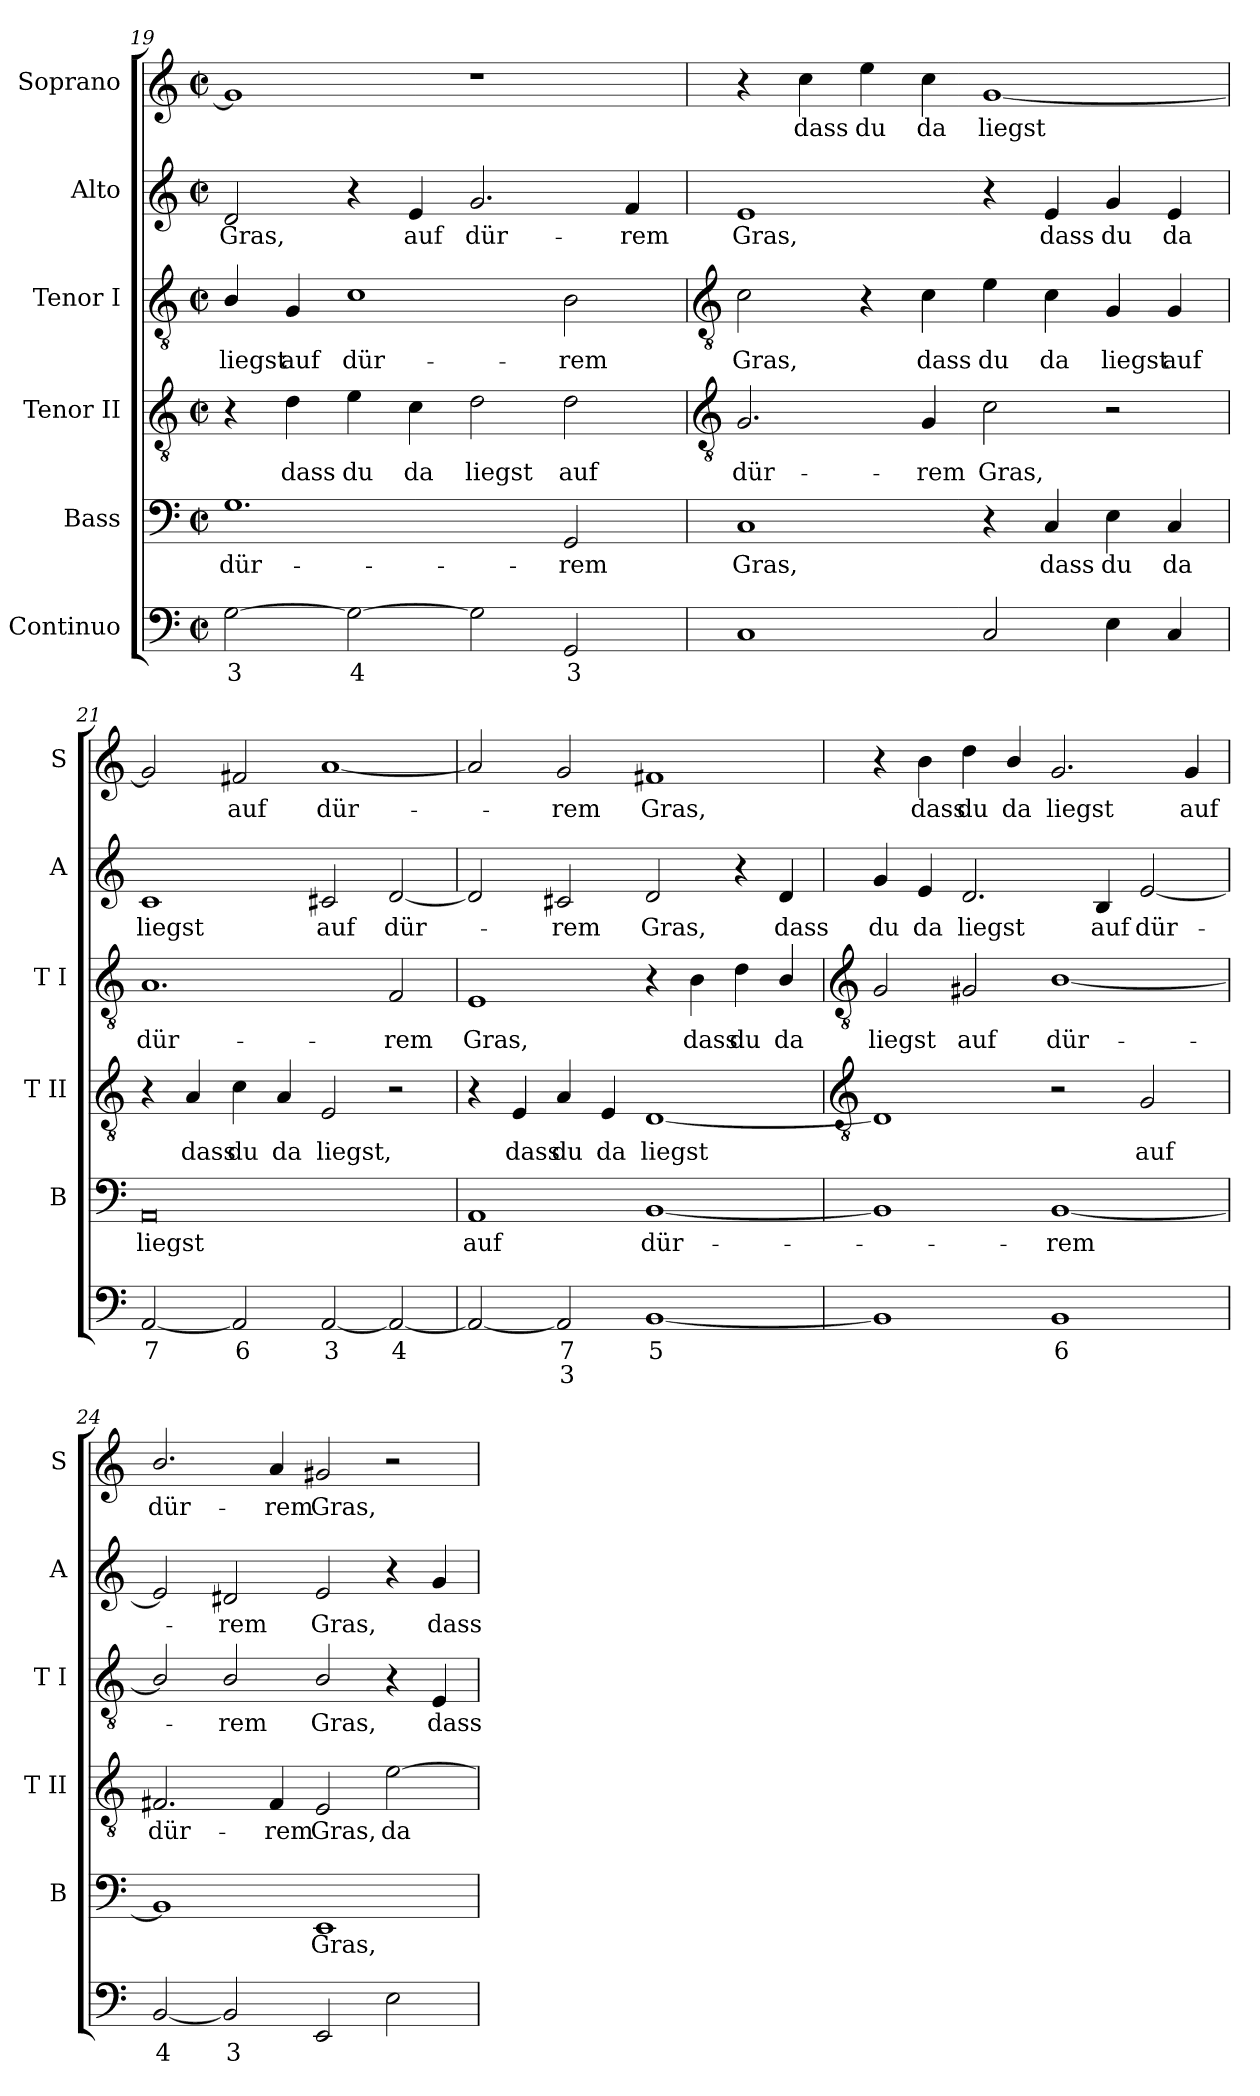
**kern	**text	**text	**kern	**text	**kern	**text	**kern	**text	**kern	**text	**kern	**text
*part6	*part6	*part6	*part5	*part5	*part4	*part4	*part3	*part3	*part2	*part2	*part1	*part1
*staff6	*staff6	*staff6	*staff5	*staff5	*staff4	*staff4	*staff3	*staff3	*staff2	*staff2	*staff1	*staff1
*I"Continuo	*	*	*I"Bass	*	*I"Tenor II	*	*I"Tenor I	*	*I"Alto	*	*I"Soprano	*
*	*	*	*I'B	*	*I'T II	*	*I'T I	*	*I'A	*	*I'S	*
*clefF4	*	*	*clefF4	*	*clefGv2	*	*clefGv2	*	*clefG2	*	*clefG2	*
*k[]	*	*	*k[]	*	*k[]	*	*k[]	*	*k[]	*	*k[]	*
*C:	*	*	*C:	*	*C:	*	*C:	*	*C:	*	*C:	*
*M4/2	*	*	*M4/2	*	*M4/2	*	*M4/2	*	*M4/2	*	*M4/2	*
*met(c|)	*	*	*met(c|)	*	*met(c|)	*	*met(c|)	*	*met(c|)	*	*met(c|)	*
=19	=19	=19	=19	=19	=19	=19	=19	=19	=19	=19	=19	=19
!	!LO:LY:b	!	!	!LO:LY:b	!	!	!	!LO:LY:b	!	!LO:LY:b	!	!
[2G	3	.	1.G	dür-	4r	.	4B/	liegst	2d	Gras,	1g]	.
!	!	!	!	!	!	!LO:LY:b	!	!LO:LY:b	!	!	!	!
.	.	.	.	.	4d	dass	4G	auf	.	.	.	.
!	!LO:LY:b	!	!	!	!	!LO:LY:b	!	!LO:LY:b	!	!	!	!
2G_	4	.	.	.	4e	du	1c	dür-	4r	.	.	.
!	!	!	!	!	!	!LO:LY:b	!	!	!	!LO:LY:b	!	!
.	.	.	.	.	4c	da	.	.	4e	auf	.	.
!	!	!	!	!	!	!LO:LY:b	!	!	!	!LO:LY:b	!	!
2G]	.	.	.	.	2d	liegst	.	.	2.g	dür-	1r	.
!	!LO:LY:b	!	!	!LO:LY:b	!	!LO:LY:b	!	!LO:LY:b	!	!	!	!
2GG	3	.	2GG	-rem	2d	auf	2B	-rem	.	.	.	.
!	!	!	!	!	!	!	!	!	!	!LO:LY:b	!	!
.	.	.	.	.	.	.	.	.	4f	-rem	.	.
!!LO:LB:g=z
=20	=20	=20	=20	=20	=20	=20	=20	=20	=20	=20	=20	=20
*	*	*	*	*	*clefGv2	*	*clefGv2	*	*	*	*	*
!	!	!	!	!LO:LY:b	!	!LO:LY:b	!	!LO:LY:b	!	!LO:LY:b	!	!
1C	.	.	1C	Gras,	2.G	dür-	2c	Gras,	1e	Gras,	4r	.
!	!	!	!	!	!	!	!	!	!	!	!	!LO:LY:b
.	.	.	.	.	.	.	.	.	.	.	4cc	dass
!	!	!	!	!	!	!	!	!	!	!	!	!LO:LY:b
.	.	.	.	.	.	.	4r	.	.	.	4ee	du
!	!	!	!	!	!	!LO:LY:b	!	!LO:LY:b	!	!	!	!LO:LY:b
.	.	.	.	.	4G	-rem	4c	dass	.	.	4cc	da
!	!	!	!	!	!	!LO:LY:b	!	!LO:LY:b	!	!	!	!LO:LY:b
2C	.	.	4r	.	2c	Gras,	4e	du	4r	.	[1g	liegst
!	!	!	!	!LO:LY:b	!	!	!	!LO:LY:b	!	!LO:LY:b	!	!
.	.	.	4C	dass	.	.	4c	da	4e	dass	.	.
!	!	!	!	!LO:LY:b	!	!	!	!LO:LY:b	!	!LO:LY:b	!	!
4E	.	.	4E	du	2r	.	4G	liegst	4g	du	.	.
!	!	!	!	!LO:LY:b	!	!	!	!LO:LY:b	!	!LO:LY:b	!	!
4C	.	.	4C	da	.	.	4G	auf	4e	da	.	.
=21	=21	=21	=21	=21	=21	=21	=21	=21	=21	=21	=21	=21
!	!LO:LY:b	!	!	!LO:LY:b	!	!	!	!LO:LY:b	!	!LO:LY:b	!	!
[2AA	7	.	0AA	liegst	4r	.	1.A	dür-	1c	liegst	2g]	.
!	!	!	!	!	!	!LO:LY:b	!	!	!	!	!	!
.	.	.	.	.	4A	dass	.	.	.	.	.	.
!	!LO:LY:b	!	!	!	!	!LO:LY:b	!	!	!	!	!	!LO:LY:b
2AA]	6	.	.	.	4c	du	.	.	.	.	2f#X	auf
!	!	!	!	!	!	!LO:LY:b	!	!	!	!	!	!
.	.	.	.	.	4A	da	.	.	.	.	.	.
!	!LO:LY:b	!	!	!	!	!LO:LY:b	!	!	!	!LO:LY:b	!	!LO:LY:b
[2AA	3	.	.	.	2E	liegst,	.	.	2c#X	auf	[1a	dür-
!	!LO:LY:b	!	!	!	!	!	!	!LO:LY:b	!	!LO:LY:b	!	!
2AA_	4	.	.	.	2r	.	2F	-rem	[2d	dür-	.	.
=22	=22	=22	=22	=22	=22	=22	=22	=22	=22	=22	=22	=22
!	!	!	!	!LO:LY:b	!	!	!	!LO:LY:b	!	!	!	!
2AA_	.	.	1AA	auf	4r	.	1E	Gras,	2d]	.	2a]	.
!	!	!	!	!	!	!LO:LY:b	!	!	!	!	!	!
.	.	.	.	.	4E	dass	.	.	.	.	.	.
!	!LO:LY:b	!LO:LY:b	!	!	!	!LO:LY:b	!	!	!	!LO:LY:b	!	!LO:LY:b
2AA]	7	3	.	.	4A	du	.	.	2c#	rem	2g	rem
!	!	!	!	!	!	!LO:LY:b	!	!	!	!	!	!
.	.	.	.	.	4E	da	.	.	.	.	.	.
!	!LO:LY:b	!	!	!LO:LY:b	!	!LO:LY:b	!	!	!	!LO:LY:b	!	!LO:LY:b
[1BB	5	.	[1BB	dür-	[1D	liegst	4r	.	2d	Gras,	1f#X	Gras,
!	!	!	!	!	!	!	!	!LO:LY:b	!	!	!	!
.	.	.	.	.	.	.	4B	dass	.	.	.	.
!	!	!	!	!	!	!	!	!LO:LY:b	!	!	!	!
.	.	.	.	.	.	.	4d	du	4r	.	.	.
!	!	!	!	!	!	!	!	!LO:LY:b	!	!LO:LY:b	!	!
.	.	.	.	.	.	.	4B/	da	4d	dass	.	.
!!LO:LB:g=z
=23	=23	=23	=23	=23	=23	=23	=23	=23	=23	=23	=23	=23
*	*	*	*	*	*clefGv2	*	*clefGv2	*	*	*	*	*
!	!	!	!	!	!	!	!	!LO:LY:b	!	!LO:LY:b	!	!
1BB]	.	.	1BB]	.	1D]	.	2G	liegst	4g	du	4r	.
!	!	!	!	!	!	!	!	!	!	!LO:LY:b	!	!LO:LY:b
.	.	.	.	.	.	.	.	.	4e	da	4b	dass
!	!	!	!	!	!	!	!	!LO:LY:b	!	!LO:LY:b	!	!LO:LY:b
.	.	.	.	.	.	.	2G#X	auf	2.d	liegst	4dd	du
!	!	!	!	!	!	!	!	!	!	!	!	!LO:LY:b
.	.	.	.	.	.	.	.	.	.	.	4b/	da
!	!LO:LY:b	!	!	!LO:LY:b	!	!	!	!LO:LY:b	!	!	!	!LO:LY:b
1BB	6	.	[1BB	rem	2r	.	[1B/	dür-	.	.	2.g	liegst
!	!	!	!	!	!	!	!	!	!	!LO:LY:b	!	!
.	.	.	.	.	.	.	.	.	4B	auf	.	.
!	!	!	!	!	!	!LO:LY:b	!	!	!	!LO:LY:b	!	!
.	.	.	.	.	2G	auf	.	.	[2e	dür-	.	.
!	!	!	!	!	!	!	!	!	!	!	!	!LO:LY:b
.	.	.	.	.	.	.	.	.	.	.	4g	auf
=24	=24	=24	=24	=24	=24	=24	=24	=24	=24	=24	=24	=24
!	!LO:LY:b	!	!	!	!	!LO:LY:b	!	!	!	!	!	!LO:LY:b
[2BB	4	.	1BB]	.	2.F#X	dür-	2B/]	.	2e]	.	2.b/	dür-
!	!LO:LY:b	!	!	!	!	!	!	!LO:LY:b	!	!LO:LY:b	!	!
2BB]	3	.	.	.	.	.	2B/	rem	2d#X	rem	.	.
!	!	!	!	!	!	!LO:LY:b	!	!	!	!	!	!LO:LY:b
.	.	.	.	.	4F#	-rem	.	.	.	.	4a	-rem
!	!	!	!	!LO:LY:b	!	!LO:LY:b	!	!LO:LY:b	!	!LO:LY:b	!	!LO:LY:b
2EE	.	.	1EE	Gras,	2E	Gras,	2B/	Gras,	2e	Gras,	2g#X	Gras,
!	!	!	!	!	!	!LO:LY:b	!	!	!	!	!	!
2E	.	.	.	.	[2e	da-	4r	.	4r	.	2r	.
!	!	!	!	!	!	!	!	!LO:LY:b	!	!LO:LY:b	!	!
.	.	.	.	.	.	.	4E	dass	4g	dass	.	.
=	=	=	=	=	=	=	=	=	=	=	=	=
*-	*-	*-	*-	*-	*-	*-	*-	*-	*-	*-	*-	*-
